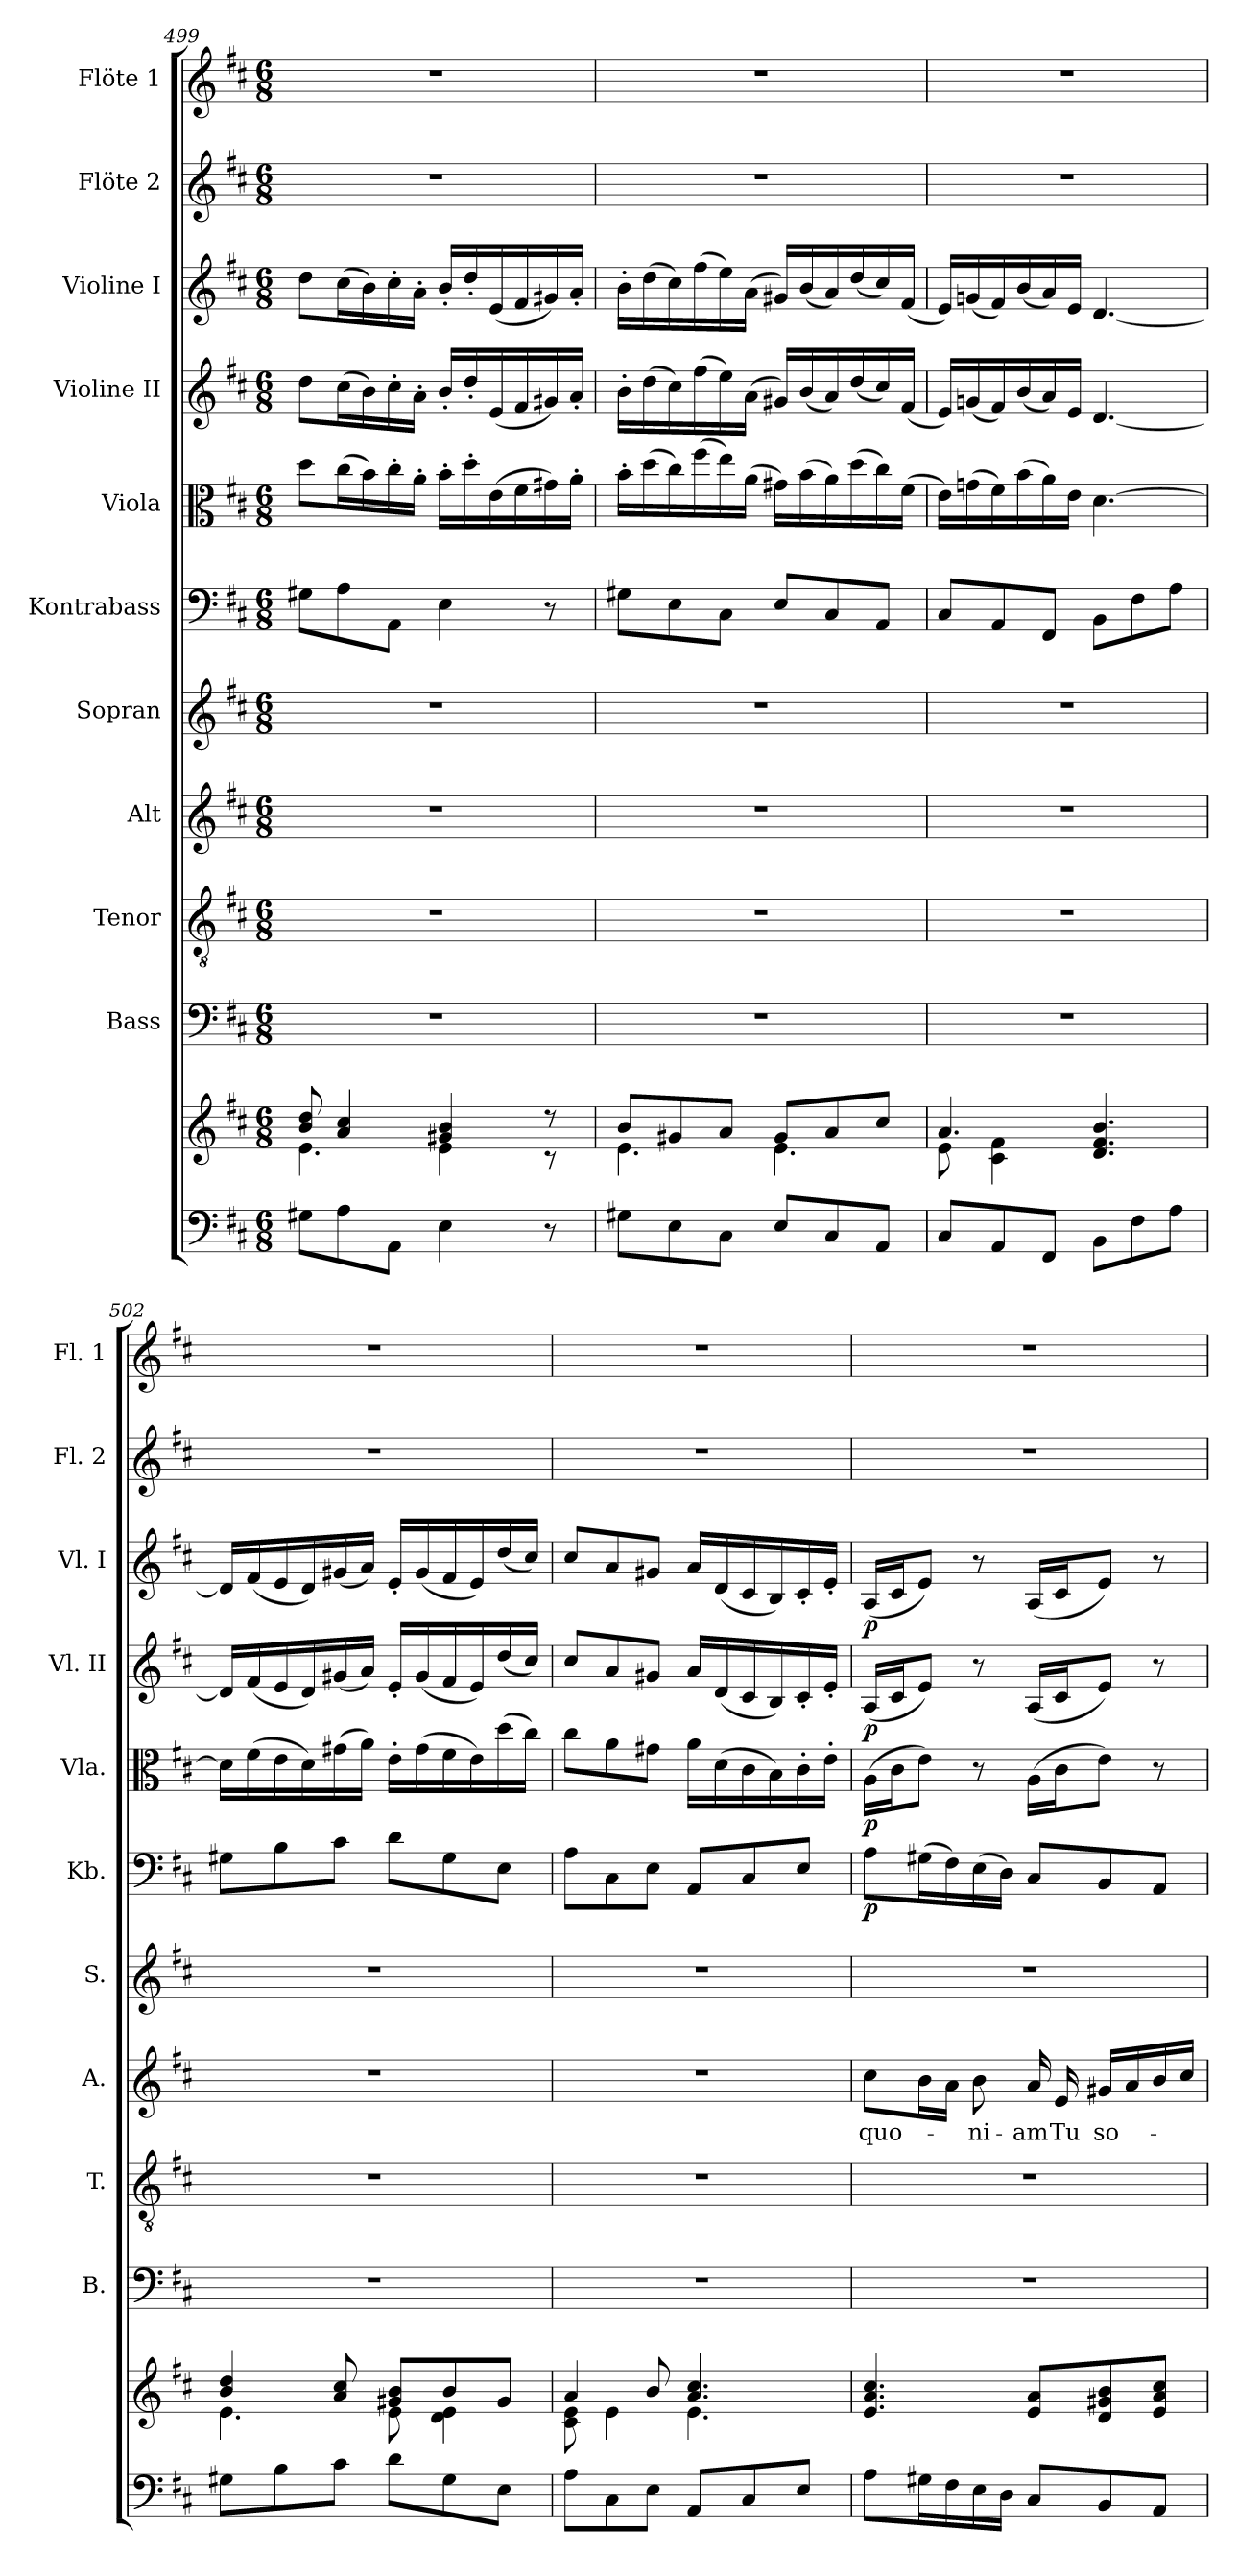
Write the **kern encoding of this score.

**kern	**kern	**kern	**kern	**kern	**text	**kern	**kern	**dynam	**kern	**dynam	**kern	**dynam	**kern	**dynam	**kern	**kern
*part11	*part11	*part10	*part9	*part8	*part8	*part7	*part6	*part6	*part5	*part5	*part4	*part4	*part3	*part3	*part2	*part1
*staff12	*staff11	*staff10	*staff9	*staff8	*staff8	*staff7	*staff6	*staff6	*staff5	*staff5	*staff4	*staff4	*staff3	*staff3	*staff2	*staff1
*	*	*I"Bass	*I"Tenor	*I"Alt	*	*I"Sopran	*I"Kontrabass	*	*I"Viola	*	*I"Violine II	*	*I"Violine I	*	*I"Flöte 2	*I"Flöte 1
*	*	*I'B.	*I'T.	*I'A.	*	*I'S.	*I'Kb.	*	*I'Vla.	*	*I'Vl. II	*	*I'Vl. I	*	*I'Fl. 2	*I'Fl. 1
*clefF4	*clefG2	*clefF4	*clefGv2	*clefG2	*	*clefG2	*clefF4	*	*clefC3	*	*clefG2	*	*clefG2	*	*clefG2	*clefG2
*	*	*	*	*	*	*	*ITrd7c12	*	*	*	*	*	*	*	*	*
*k[f#c#]	*k[f#c#]	*k[f#c#]	*k[f#c#]	*k[f#c#]	*	*k[f#c#]	*k[f#c#]	*	*k[f#c#]	*	*k[f#c#]	*	*k[f#c#]	*	*k[f#c#]	*k[f#c#]
*D:	*D:	*D:	*D:	*D:	*	*D:	*D:	*	*D:	*	*D:	*	*D:	*	*D:	*D:
*M6/8	*M6/8	*M6/8	*M6/8	*M6/8	*	*M6/8	*M6/8	*	*M6/8	*	*M6/8	*	*M6/8	*	*M6/8	*M6/8
=499	=499	=499	=499	=499	=499	=499	=499	=499	=499	=499	=499	=499	=499	=499	=499	=499
*	*^	*	*	*	*	*	*	*	*	*	*	*	*	*	*	*
8G#X\L	8b/ 8dd/	4.e\	2.r	2.r	2.r	.	2.r	8GG#X\L	.	8dd\L	.	8dd\L	.	8dd\L	.	2.r	2.r
8A\	4a/ 4cc#/	.	.	.	.	.	.	8AA\	.	(>16cc#\L	.	(>16cc#\L	.	(>16cc#\L	.	.	.
.	.	.	.	.	.	.	.	.	.	16b\)	.	16b\)	.	16b\)	.	.	.
8AA\J	.	.	.	.	.	.	.	8AAA\J	.	16cc#'>\	.	16cc#'>\	.	16cc#'>\	.	.	.
.	.	.	.	.	.	.	.	.	.	16a'>\JJ	.	16a'>\JJ	.	16a'>\JJ	.	.	.
4E\	4g#X/ 4b/	4e\	.	.	.	.	.	4EE\	.	16b'>\LL	.	16b'</LL	.	16b'</LL	.	.	.
.	.	.	.	.	.	.	.	.	.	16dd'>\	.	16dd'</	.	16dd'</	.	.	.
.	.	.	.	.	.	.	.	.	.	(>16e\	.	(<16e/	.	(<16e/	.	.	.
.	.	.	.	.	.	.	.	.	.	16f#\	.	16f#/	.	16f#/	.	.	.
8r	8r	8r	.	.	.	.	.	8r	.	16g#X\)	.	16g#X/)	.	16g#X/)	.	.	.
.	.	.	.	.	.	.	.	.	.	16a'>\JJ	.	16a'</JJ	.	16a'</JJ	.	.	.
=500	=500	=500	=500	=500	=500	=500	=500	=500	=500	=500	=500	=500	=500	=500	=500	=500	=500
8G#X\L	8b/L	4.e\	2.r	2.r	2.r	.	2.r	8GG#X\L	.	16b'>\LL	.	16b'>\LL	.	16b'>\LL	.	2.r	2.r
.	.	.	.	.	.	.	.	.	.	(>16dd\	.	(>16dd\	.	(>16dd\	.	.	.
8E\	8g#X/	.	.	.	.	.	.	8EE\	.	16cc#\)	.	16cc#\)	.	16cc#\)	.	.	.
.	.	.	.	.	.	.	.	.	.	(>16ff#\	.	(>16ff#\	.	(>16ff#\	.	.	.
8C#\J	8a/J	.	.	.	.	.	.	8CC#\J	.	16ee\)	.	16ee\)	.	16ee\)	.	.	.
.	.	.	.	.	.	.	.	.	.	(>16a\JJ	.	(>16a\JJ	.	(>16a\JJ	.	.	.
8E/L	8g#/L	4.e\	.	.	.	.	.	8EE/L	.	16g#X\LL)	.	16g#X/LL)	.	16g#X/LL)	.	.	.
.	.	.	.	.	.	.	.	.	.	(>16b\	.	(<16b/	.	(<16b/	.	.	.
8C#/	8a/	.	.	.	.	.	.	8CC#/	.	16a\)	.	16a/)	.	16a/)	.	.	.
.	.	.	.	.	.	.	.	.	.	(>16dd\	.	(<16dd/	.	(<16dd/	.	.	.
8AA/J	8cc#/J	.	.	.	.	.	.	8AAA/J	.	16cc#\)	.	16cc#/)	.	16cc#/)	.	.	.
.	.	.	.	.	.	.	.	.	.	(>16f#\JJ	.	(<16f#/JJ	.	(<16f#/JJ	.	.	.
!!LO:PB:g=z
=501	=501	=501	=501	=501	=501	=501	=501	=501	=501	=501	=501	=501	=501	=501	=501	=501	=501
8C#/L	4.a/	8e\	2.r	2.r	2.r	.	2.r	8CC#/L	.	16e\LL)	.	16e/LL)	.	16e/LL)	.	2.r	2.r
.	.	.	.	.	.	.	.	.	.	(>16gn\	.	(<16gn/	.	(<16gn/	.	.	.
8AA/	.	4c#\ 4f#\	.	.	.	.	.	8AAA/	.	16f#\)	.	16f#/)	.	16f#/)	.	.	.
.	.	.	.	.	.	.	.	.	.	(>16b\	.	(<16b/	.	(<16b/	.	.	.
8FF#/J	.	.	.	.	.	.	.	8FFF#/J	.	16a\)	.	16a/)	.	16a/)	.	.	.
.	.	.	.	.	.	.	.	.	.	16e\JJ	.	16e/JJ	.	16e/JJ	.	.	.
8BB\L	4.d/ 4.f#/ 4.b/	4.ryy	.	.	.	.	.	8BBB\L	.	[4.d\	.	[4.d/	.	[4.d/	.	.	.
8F#\	.	.	.	.	.	.	.	8FF#\	.	.	.	.	.	.	.	.	.
8A\J	.	.	.	.	.	.	.	8AA\J	.	.	.	.	.	.	.	.	.
=502	=502	=502	=502	=502	=502	=502	=502	=502	=502	=502	=502	=502	=502	=502	=502	=502	=502
8G#X\L	4b/ 4dd/	4.e\	2.r	2.r	2.r	.	2.r	8GG#X\L	.	16d\LL]	.	16d/LL]	.	16d/LL]	.	2.r	2.r
.	.	.	.	.	.	.	.	.	.	(>16f#\	.	(<16f#/	.	(<16f#/	.	.	.
8B\	.	.	.	.	.	.	.	8BB\	.	16e\	.	16e/	.	16e/	.	.	.
.	.	.	.	.	.	.	.	.	.	16d\)	.	16d/)	.	16d/)	.	.	.
8c#\J	8a/ 8cc#/	.	.	.	.	.	.	8C#\J	.	(>16g#X\	.	(<16g#X/	.	(<16g#X/	.	.	.
.	.	.	.	.	.	.	.	.	.	16a\JJ)	.	16a/JJ)	.	16a/JJ)	.	.	.
8d\L	8g#X/ 8b/L	8e\	.	.	.	.	.	8D\L	.	16e'>\LL	.	16e'</LL	.	16e'</LL	.	.	.
.	.	.	.	.	.	.	.	.	.	(>16g#\	.	(<16g#/	.	(<16g#/	.	.	.
8G#\	8b/	4d\ 4e\	.	.	.	.	.	8GG#\	.	16f#\	.	16f#/	.	16f#/	.	.	.
.	.	.	.	.	.	.	.	.	.	16e\)	.	16e/)	.	16e/)	.	.	.
8E\J	8g#/J	.	.	.	.	.	.	8EE\J	.	(>16dd\	.	(<16dd/	.	(<16dd/	.	.	.
.	.	.	.	.	.	.	.	.	.	16cc#\JJ)	.	16cc#/JJ)	.	16cc#/JJ)	.	.	.
=503	=503	=503	=503	=503	=503	=503	=503	=503	=503	=503	=503	=503	=503	=503	=503	=503	=503
8A\L	4a/	8c#\ 8e\	2.r	2.r	2.r	.	2.r	8AA\L	.	8cc#\L	.	8cc#/L	.	8cc#/L	.	2.r	2.r
8C#\	.	4e\	.	.	.	.	.	8CC#\	.	8a\	.	8a/	.	8a/	.	.	.
8E\J	8b/	.	.	.	.	.	.	8EE\J	.	8g#X\J	.	8g#X/J	.	8g#X/J	.	.	.
8AA/L	4.a/ 4.cc#/	4.e\	.	.	.	.	.	8AAA/L	.	16a\LL	.	16a/LL	.	16a/LL	.	.	.
.	.	.	.	.	.	.	.	.	.	(>16d\	.	(<16d/	.	(<16d/	.	.	.
8C#/	.	.	.	.	.	.	.	8CC#/	.	16c#\	.	16c#/	.	16c#/	.	.	.
.	.	.	.	.	.	.	.	.	.	16B\)	.	16B/)	.	16B/)	.	.	.
8E/J	.	.	.	.	.	.	.	8EE/J	.	16c#'>\	.	16c#'</	.	16c#'</	.	.	.
.	.	.	.	.	.	.	.	.	.	16e'>\JJ	.	16e'</JJ	.	16e'</JJ	.	.	.
*	*v	*v	*	*	*	*	*	*	*	*	*	*	*	*	*	*	*
=504	=504	=504	=504	=504	=504	=504	=504	=504	=504	=504	=504	=504	=504	=504	=504	=504
!	!	!	!	!	!LO:LY:b	!	!	!LO:DY:b	!	!LO:DY:b	!	!LO:DY:b	!	!LO:DY:b	!	!
8A\L	4.e/ 4.a/ 4.cc#/	2.r	2.r	8cc#\L	quo-	2.r	8AA\L	p	(>16A\LL	p	(<16A/LL	p	(<16A/LL	p	2.r	2.r
.	.	.	.	.	.	.	.	.	16c#\J	.	16c#/J	.	16c#/J	.	.	.
16G#X\L	.	.	.	16b\L	.	.	(>16GG#X\L	.	8e\J)	.	8e/J)	.	8e/J)	.	.	.
16F#\	.	.	.	16a\JJ	.	.	16FF#\)	.	.	.	.	.	.	.	.	.
!	!	!	!	!	!LO:LY:b	!	!	!	!	!	!	!	!	!	!	!
16E\	.	.	.	8b\	-ni-	.	(>16EE\	.	8r	.	8r	.	8r	.	.	.
16D\JJ	.	.	.	.	.	.	16DD\JJ)	.	.	.	.	.	.	.	.	.
!	!	!	!	!	!LO:LY:b	!	!	!	!	!	!	!	!	!	!	!
8C#/L	8e/ 8a/L	.	.	16a/	-am	.	8CC#/L	.	(>16A\LL	.	(<16A/LL	.	(<16A/LL	.	.	.
!	!	!	!	!	!LO:LY:b	!	!	!	!	!	!	!	!	!	!	!
.	.	.	.	16e/	Tu	.	.	.	16c#\J	.	16c#/J	.	16c#/J	.	.	.
!	!	!	!	!	!LO:LY:b	!	!	!	!	!	!	!	!	!	!	!
8BB/	8d/ 8g#X/ 8b/	.	.	16g#X/LL	so-	.	8BBB/	.	8e\J)	.	8e/J)	.	8e/J)	.	.	.
.	.	.	.	16a/	.	.	.	.	.	.	.	.	.	.	.	.
8AA/J	8e/ 8a/ 8cc#/J	.	.	16b/	.	.	8AAA/J	.	8r	.	8r	.	8r	.	.	.
.	.	.	.	16cc#/JJ	.	.	.	.	.	.	.	.	.	.	.	.
=	=	=	=	=	=	=	=	=	=	=	=	=	=	=	=	=
*-	*-	*-	*-	*-	*-	*-	*-	*-	*-	*-	*-	*-	*-	*-	*-	*-
